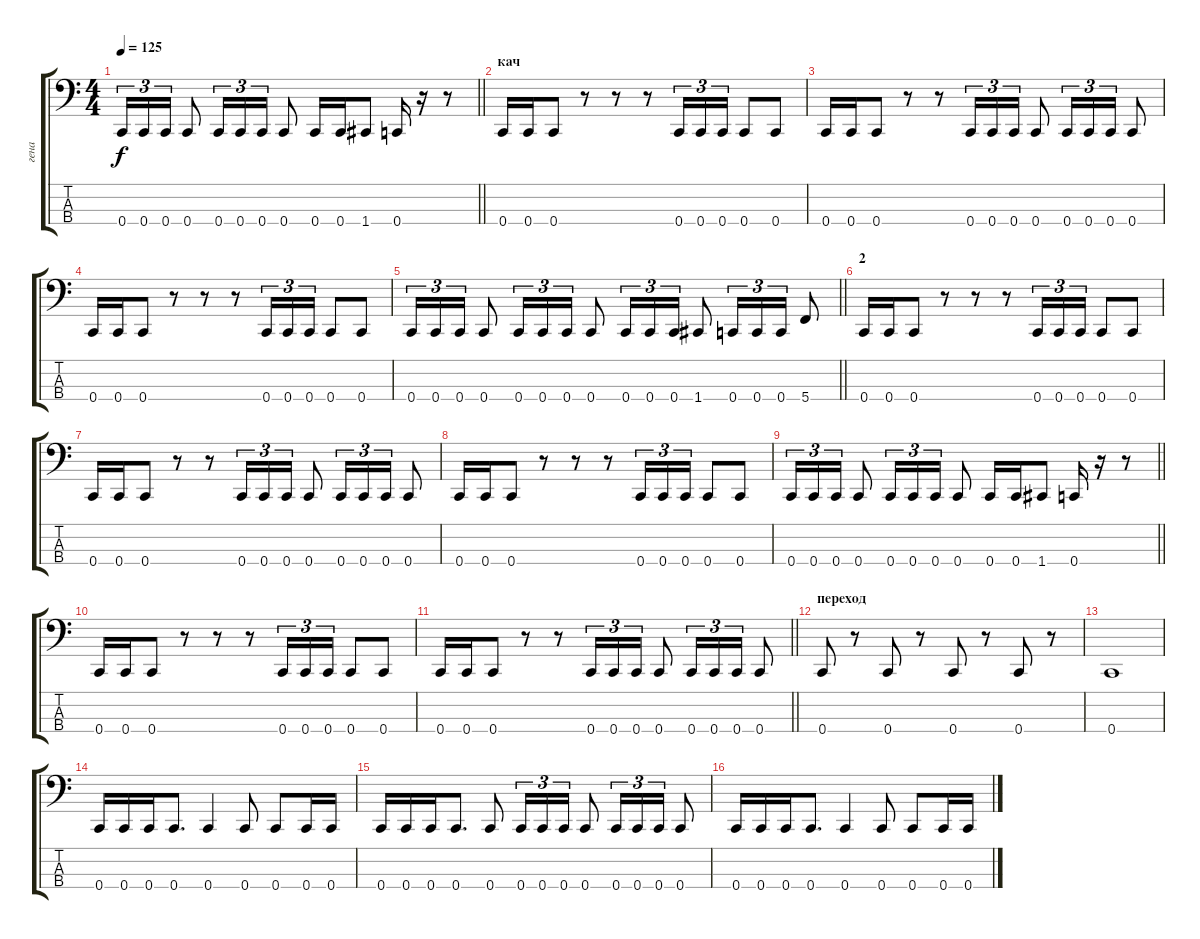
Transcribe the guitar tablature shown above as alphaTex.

\track ("гена" "гена") {instrument electricbasspick}
\staff {score tabs}
\tuning (F2 C2 G1 C1) {hide}
\ts (4 4)
\tempo 125
\clef f4
\barLineRight lightlight
\ks c
0.4.16{tu (3 2) dy f} 0.4.16{tu (3 2)} 0.4.16{tu (3 2)} 0.4.8 0.4.16{tu (3 2)} 0.4.16{tu (3 2)} 0.4.16{tu (3 2)} 0.4.8 0.4.16 0.4.16 1.4.8 0.4.16 r.16 r.8 |
\section ("" "кач")
0.4.16 0.4.16 0.4.8 r.8 r.8 r.8 0.4.16{tu (3 2)} 0.4.16{tu (3 2)} 0.4.16{tu (3 2)} 0.4.8 0.4.8 |
0.4.16 0.4.16 0.4.8 r.8 r.8 0.4.16{tu (3 2)} 0.4.16{tu (3 2)} 0.4.16{tu (3 2)} 0.4.8 0.4.16{tu (3 2)} 0.4.16{tu (3 2)} 0.4.16{tu (3 2)} 0.4.8 |
0.4.16 0.4.16 0.4.8 r.8 r.8 r.8 0.4.16{tu (3 2)} 0.4.16{tu (3 2)} 0.4.16{tu (3 2)} 0.4.8 0.4.8 |
\barLineRight lightlight
0.4.16{tu (3 2)} 0.4.16{tu (3 2)} 0.4.16{tu (3 2)} 0.4.8 0.4.16{tu (3 2)} 0.4.16{tu (3 2)} 0.4.16{tu (3 2)} 0.4.8 0.4.16{tu (3 2)} 0.4.16{tu (3 2)} 0.4.16{tu (3 2)} 1.4.8 0.4.16{tu (3 2)} 0.4.16{tu (3 2)} 0.4.16{tu (3 2)} 5.4.8 |
\section ("" "2")
0.4.16 0.4.16 0.4.8 r.8 r.8 r.8 0.4.16{tu (3 2)} 0.4.16{tu (3 2)} 0.4.16{tu (3 2)} 0.4.8 0.4.8 |
0.4.16 0.4.16 0.4.8 r.8 r.8 0.4.16{tu (3 2)} 0.4.16{tu (3 2)} 0.4.16{tu (3 2)} 0.4.8 0.4.16{tu (3 2)} 0.4.16{tu (3 2)} 0.4.16{tu (3 2)} 0.4.8 |
0.4.16 0.4.16 0.4.8 r.8 r.8 r.8 0.4.16{tu (3 2)} 0.4.16{tu (3 2)} 0.4.16{tu (3 2)} 0.4.8 0.4.8 |
\barLineRight lightlight
0.4.16{tu (3 2)} 0.4.16{tu (3 2)} 0.4.16{tu (3 2)} 0.4.8 0.4.16{tu (3 2)} 0.4.16{tu (3 2)} 0.4.16{tu (3 2)} 0.4.8 0.4.16 0.4.16 1.4.8 0.4.16 r.16 r.8 |
0.4.16 0.4.16 0.4.8 r.8 r.8 r.8 0.4.16{tu (3 2)} 0.4.16{tu (3 2)} 0.4.16{tu (3 2)} 0.4.8 0.4.8 |
\barLineRight lightlight
0.4.16 0.4.16 0.4.8 r.8 r.8 0.4.16{tu (3 2)} 0.4.16{tu (3 2)} 0.4.16{tu (3 2)} 0.4.8 0.4.16{tu (3 2)} 0.4.16{tu (3 2)} 0.4.16{tu (3 2)} 0.4.8 |
\section ("" "переход")
0.4.8 r.8 0.4.8 r.8 0.4.8 r.8 0.4.8 r.8 |
0.4.1 |
0.4.16 0.4.16 0.4.16 0.4.8{d} 0.4.4 0.4.8 0.4.8 0.4.16 0.4.16 |
0.4.16 0.4.16 0.4.16 0.4.8{d} 0.4.8 0.4.16{tu (3 2)} 0.4.16{tu (3 2)} 0.4.16{tu (3 2)} 0.4.8 0.4.16{tu (3 2)} 0.4.16{tu (3 2)} 0.4.16{tu (3 2)} 0.4.8 |
0.4.16 0.4.16 0.4.16 0.4.8{d} 0.4.4 0.4.8 0.4.8 0.4.16 0.4.16
